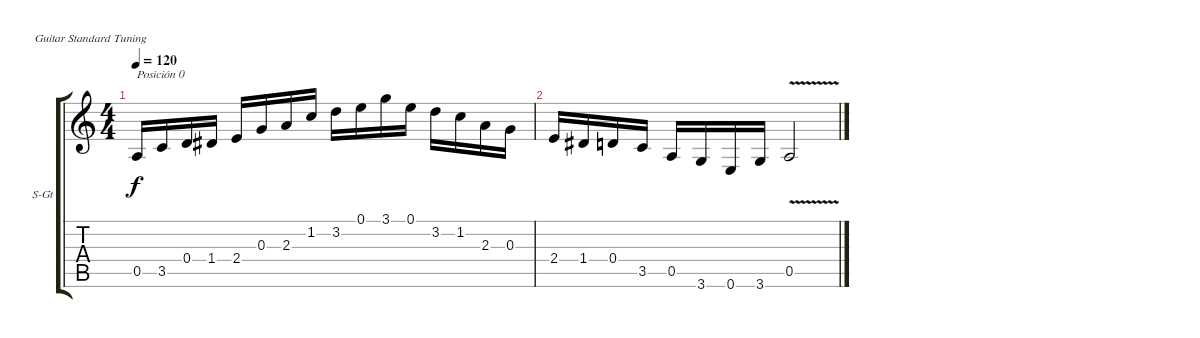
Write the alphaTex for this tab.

\defaultSystemsLayout 4
\bracketExtendMode groupsimilarinstruments
\firstSystemTrackNameOrientation horizontal
\otherSystemsTrackNameOrientation horizontal
\track ("Steel Guitar" "S-Gt") {instrument acousticguitarsteel}
\staff {score tabs}
\tuning (E4 B3 G3 D3 A2 E2)
\ts (4 4)
\tempo 120
\clef g2
\ks c
0.5.16{txt "Posición 0" dy f instrument acousticguitarsteel} 3.5.16 0.4.16 1.4.16 2.4.16 0.3.16 2.3.16 1.2.16 3.2.16 0.1.16 3.1.16 0.1.16 3.2.16 1.2.16 2.3.16 0.3.16 |
2.4.16 1.4.16 0.4.16 3.5.16 0.5.16 3.6.16 0.6.16 3.6.16 0.5{v}.2
